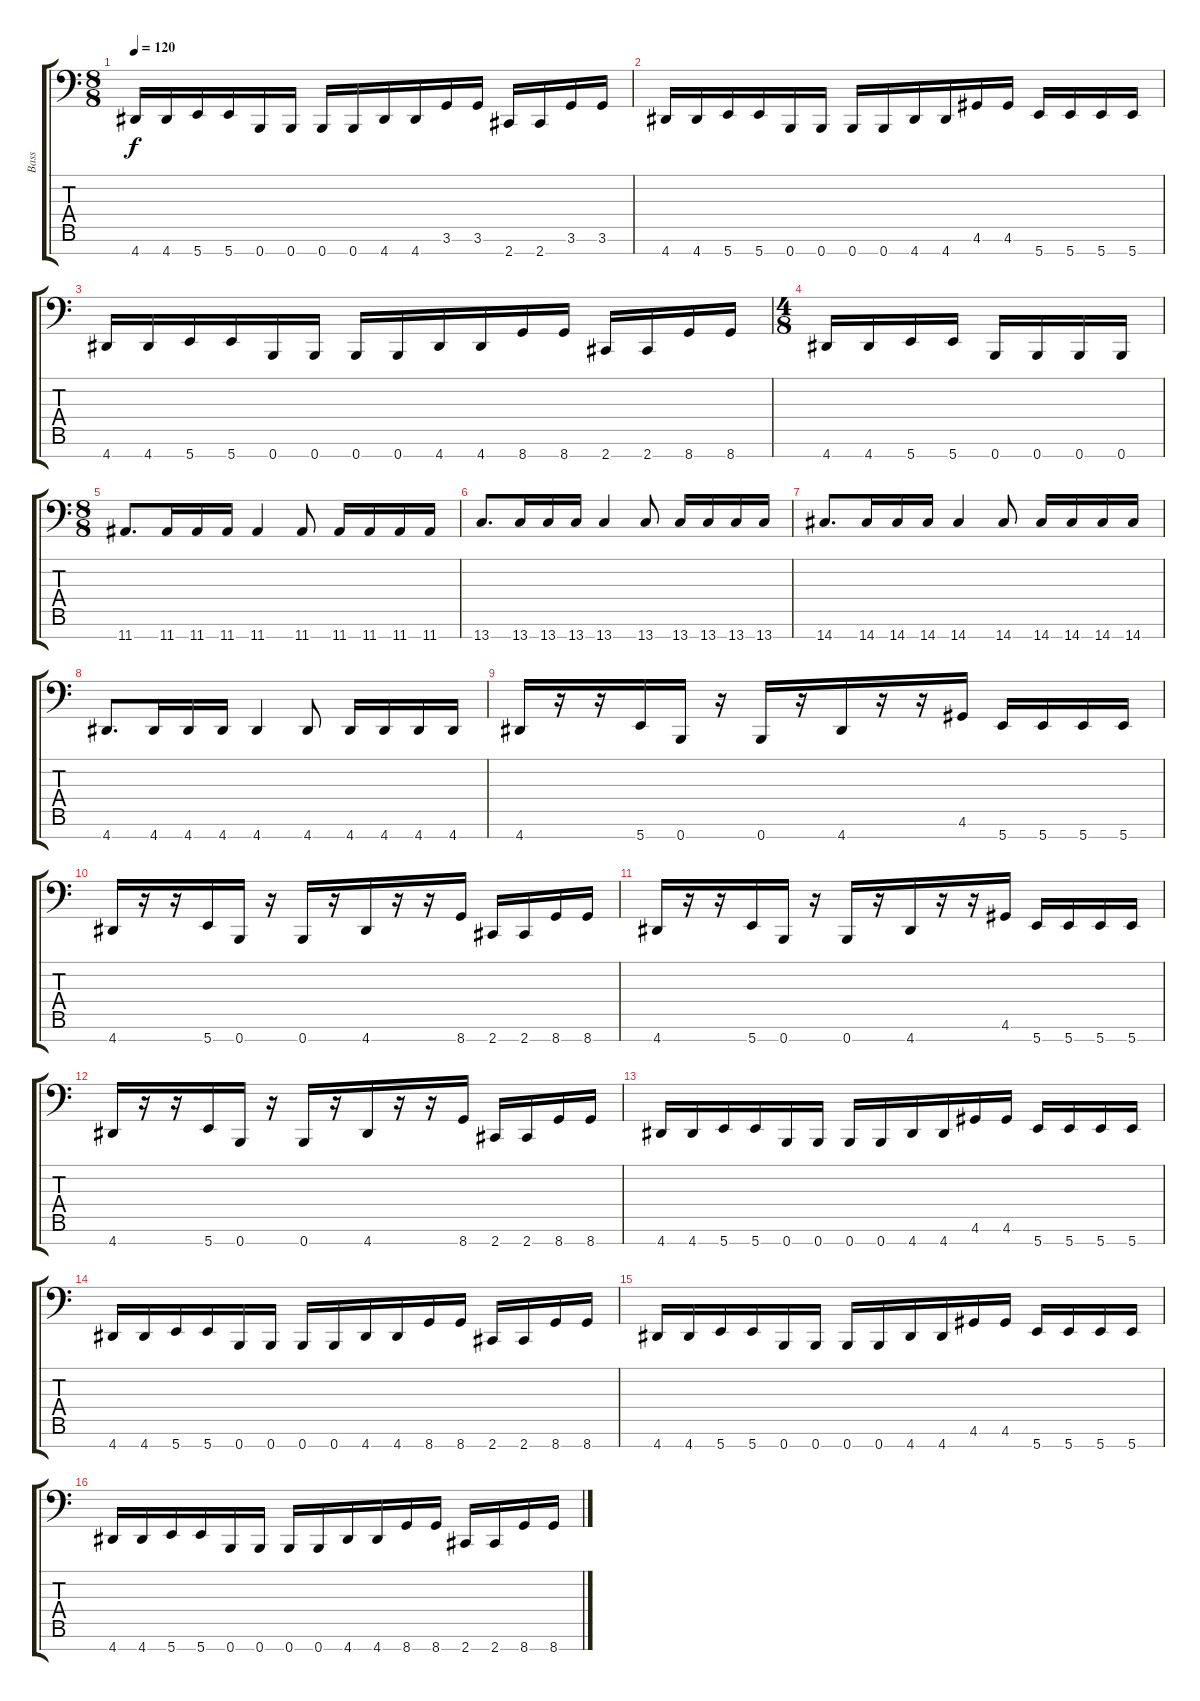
\track ("Bass" "Bass") {instrument electricbasspick}
\staff {score tabs}
\tuning (E3 B2 G2 D2 A1 E1 B0) {hide}
\ts (8 8)
\tempo 120
\clef f4
\ks c
4.7.16{dy f} 4.7.16 5.7.16 5.7.16 0.7.16 0.7.16 0.7.16 0.7.16 4.7.16 4.7.16 3.6.16 3.6.16 2.7.16 2.7.16 3.6.16 3.6.16 |
4.7.16 4.7.16 5.7.16 5.7.16 0.7.16 0.7.16 0.7.16 0.7.16 4.7.16 4.7.16 4.6.16 4.6.16 5.7.16 5.7.16 5.7.16 5.7.16 |
4.7.16 4.7.16 5.7.16 5.7.16 0.7.16 0.7.16 0.7.16 0.7.16 4.7.16 4.7.16 8.7.16 8.7.16 2.7.16 2.7.16 8.7.16 8.7.16 |
\ts (4 8)
4.7.16 4.7.16 5.7.16 5.7.16 0.7.16 0.7.16 0.7.16 0.7.16 |
\ts (8 8)
11.7.8{d} 11.7.16 11.7.16 11.7.16 11.7.4 11.7.8 11.7.16 11.7.16 11.7.16 11.7.16 |
13.7.8{d} 13.7.16 13.7.16 13.7.16 13.7.4 13.7.8 13.7.16 13.7.16 13.7.16 13.7.16 |
14.7.8{d} 14.7.16 14.7.16 14.7.16 14.7.4 14.7.8 14.7.16 14.7.16 14.7.16 14.7.16 |
4.7.8{d} 4.7.16 4.7.16 4.7.16 4.7.4 4.7.8 4.7.16 4.7.16 4.7.16 4.7.16 |
4.7.16 r.16 r.16 5.7.16 0.7.16 r.16 0.7.16 r.16 4.7.16 r.16 r.16 4.6.16 5.7.16 5.7.16 5.7.16 5.7.16 |
4.7.16 r.16 r.16 5.7.16 0.7.16 r.16 0.7.16 r.16 4.7.16 r.16 r.16 8.7.16 2.7.16 2.7.16 8.7.16 8.7.16 |
4.7.16 r.16 r.16 5.7.16 0.7.16 r.16 0.7.16 r.16 4.7.16 r.16 r.16 4.6.16 5.7.16 5.7.16 5.7.16 5.7.16 |
4.7.16 r.16 r.16 5.7.16 0.7.16 r.16 0.7.16 r.16 4.7.16 r.16 r.16 8.7.16 2.7.16 2.7.16 8.7.16 8.7.16 |
4.7.16 4.7.16 5.7.16 5.7.16 0.7.16 0.7.16 0.7.16 0.7.16 4.7.16 4.7.16 4.6.16 4.6.16 5.7.16 5.7.16 5.7.16 5.7.16 |
4.7.16 4.7.16 5.7.16 5.7.16 0.7.16 0.7.16 0.7.16 0.7.16 4.7.16 4.7.16 8.7.16 8.7.16 2.7.16 2.7.16 8.7.16 8.7.16 |
4.7.16 4.7.16 5.7.16 5.7.16 0.7.16 0.7.16 0.7.16 0.7.16 4.7.16 4.7.16 4.6.16 4.6.16 5.7.16 5.7.16 5.7.16 5.7.16 |
4.7.16 4.7.16 5.7.16 5.7.16 0.7.16 0.7.16 0.7.16 0.7.16 4.7.16 4.7.16 8.7.16 8.7.16 2.7.16 2.7.16 8.7.16 8.7.16
